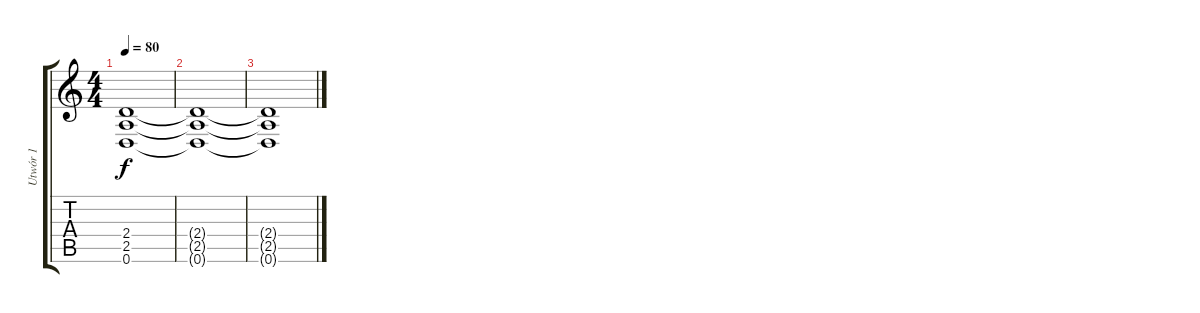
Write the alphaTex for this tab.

\track ("Utwór 1" "Utwór 1") {instrument overdrivenguitar}
\staff {score tabs}
\tuning (D4 A3 F3 C3 G2 D2) {hide}
\ts (4 4)
\tempo 80
\clef g2
\ks c
(2.4{t} 2.5{t} 0.6{t}).1{dy f} |
(2.4{t} 2.5{t} 0.6{t}).1 |
(2.4{t} 2.5{t} 0.6{t}).1
